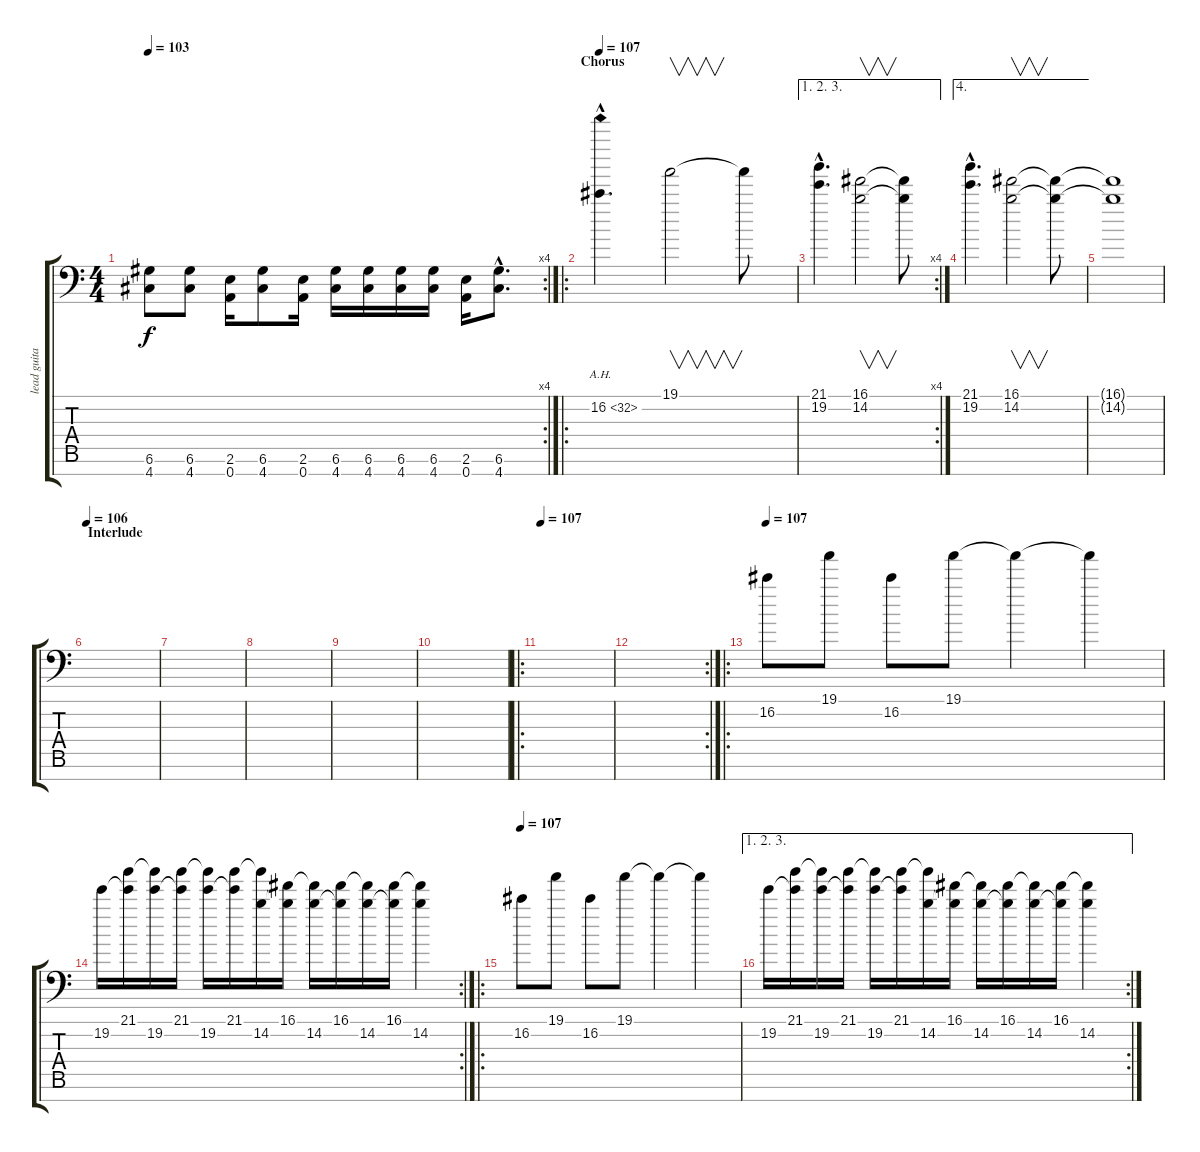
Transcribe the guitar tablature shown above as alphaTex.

\track ("lead guitar" "lead guita") {instrument distortionguitar}
\staff {score tabs}
\tuning (D4 A3 F3 C3 G2 D2 A1) {hide}
\rc 4
\ts (4 4)
\tempo 103
\clef f4
\ks c
(6.6 4.7).8{dy f} (6.6 4.7).8 (2.6 0.7).16 (6.6 4.7).8 (2.6 0.7).16 (6.6 4.7).16 (6.6 4.7).16 (6.6 4.7).16 (6.6 4.7).16 (2.6 0.7).16 (6.6{hac} 4.7{hac}).8{d} |
\ro
\section ("" "Chorus")
\tempo 107
16.2{ah 16 hac}.4{d instrument distortionguitar} 19.1.2{v} 19.1{t}.8 |
\ae (1 2 3)
\rc 4
(21.1{hac} 19.2{hac}).4{d} (16.1 14.2).2{v} (16.1{t} 14.2{t}).8 |
\ae 4
(21.1{hac} 19.2{hac}).4{d} (16.1 14.2).2{v} (16.1{t} 14.2{t}).8 |
(16.1{t} 14.2{t}).1 |
\section ("" "Interlude")
\tempo 106
|
|
|
|
|
\ro
\tempo 107
|
\rc 2
|
\ro
\tempo 107
16.2.8 19.1.8 16.2.8 19.1.8 19.1{t}.4 19.1{t}.4 |
\rc 2
19.2.16 (21.1 19.2{t}).16 (21.1{t} 19.2).16 (21.1 19.2{t}).16 (21.1{t} 19.2).16 (21.1 19.2{t}).16 (21.1{t} 14.2).16 (16.1 14.2{t}).16 (16.1{t} 14.2).16 (16.1 14.2{t}).16 (16.1{t} 14.2).16 (16.1 14.2{t}).16 (16.1{t} 14.2).4 |
\ro
\tempo 107
16.2.8 19.1.8 16.2.8 19.1.8 19.1{t}.4 19.1{t}.4 |
\ae (1 2 3)
\rc 2
19.2.16 (21.1 19.2{t}).16 (21.1{t} 19.2).16 (21.1 19.2{t}).16 (21.1{t} 19.2).16 (21.1 19.2{t}).16 (21.1{t} 14.2).16 (16.1 14.2{t}).16 (16.1{t} 14.2).16 (16.1 14.2{t}).16 (16.1{t} 14.2).16 (16.1 14.2{t}).16 (16.1{t} 14.2).4
